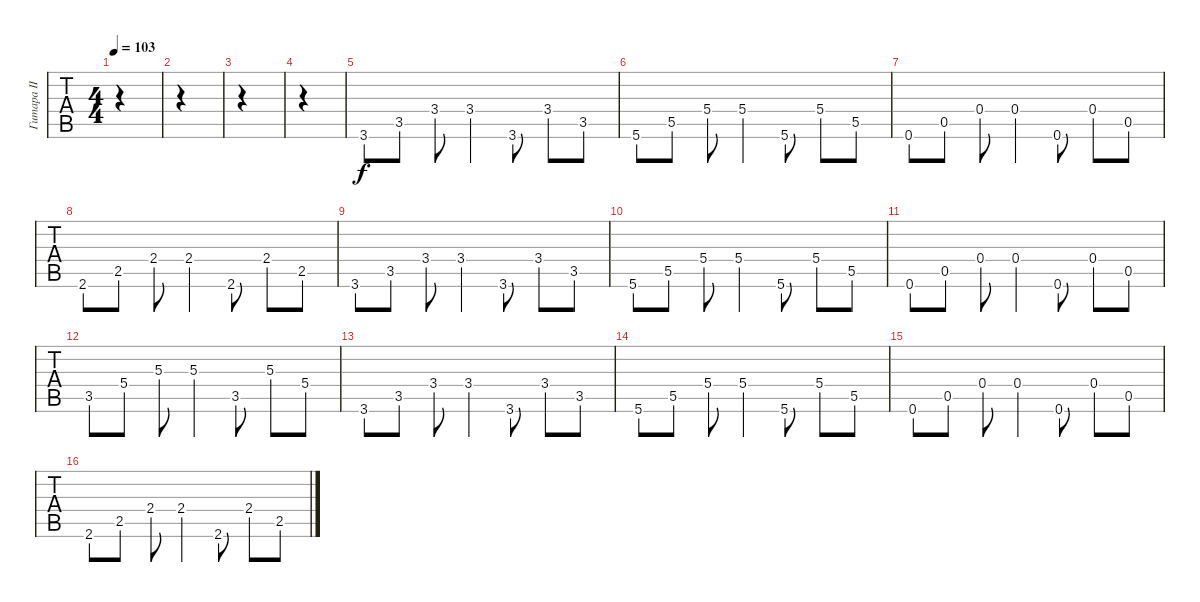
\track ("Гитара II" "Гитара II") {instrument distortionguitar}
\staff {tabs}
\tuning (E4 B3 G3 D3 A2 D2) {hide}
\ts (4 4)
\tempo 103
\clef g2
\ks c
|
|
|
|
3.6.8{instrument electricguitarjazz} 3.5.8 3.4.8 3.4.4 3.6.8 3.4.8 3.5.8 |
5.6.8 5.5.8 5.4.8 5.4.4 5.6.8 5.4.8 5.5.8 |
0.6.8 0.5.8 0.4.8 0.4.4 0.6.8 0.4.8 0.5.8 |
2.6.8 2.5.8 2.4.8 2.4.4 2.6.8 2.4.8 2.5.8 |
3.6.8 3.5.8 3.4.8 3.4.4 3.6.8 3.4.8 3.5.8 |
5.6.8 5.5.8 5.4.8 5.4.4 5.6.8 5.4.8 5.5.8 |
0.6.8 0.5.8 0.4.8 0.4.4 0.6.8 0.4.8 0.5.8 |
3.5.8 5.4.8 5.3.8 5.3.4 3.5.8 5.3.8 5.4.8 |
3.6.8 3.5.8 3.4.8 3.4.4 3.6.8 3.4.8 3.5.8 |
5.6.8 5.5.8 5.4.8 5.4.4 5.6.8 5.4.8 5.5.8 |
0.6.8 0.5.8 0.4.8 0.4.4 0.6.8 0.4.8 0.5.8 |
2.6.8 2.5.8 2.4.8 2.4.4 2.6.8 2.4.8 2.5.8
